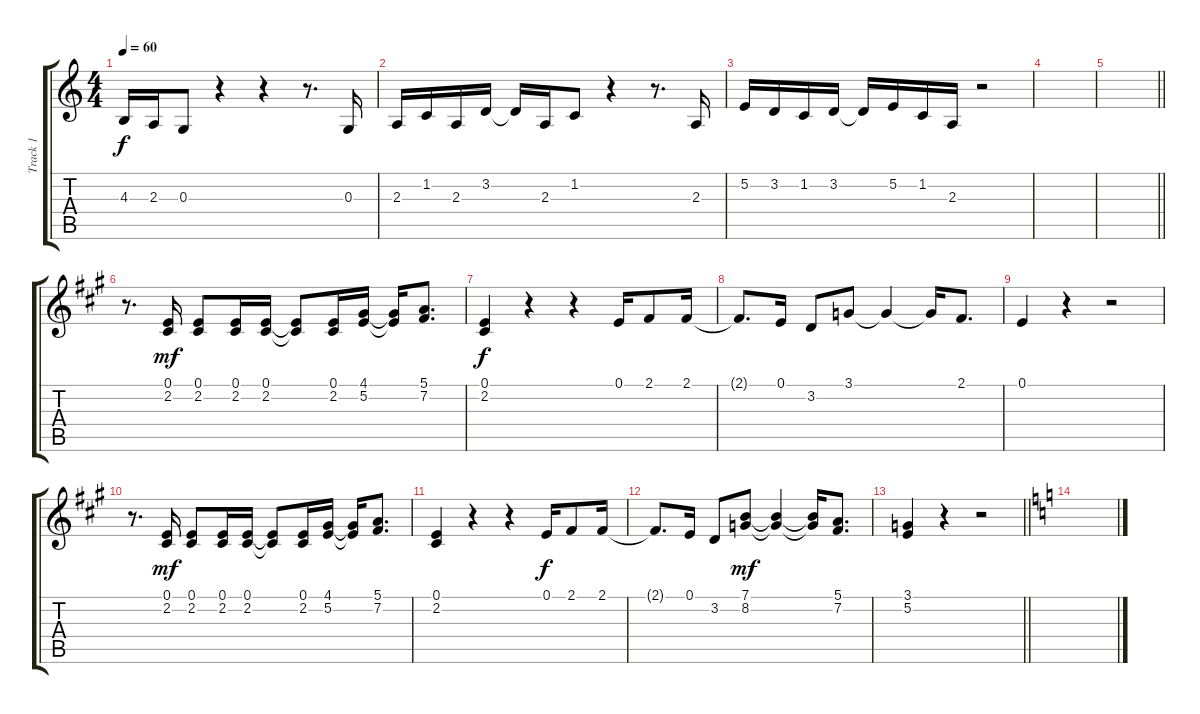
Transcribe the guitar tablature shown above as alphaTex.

\track ("Track 1" "Track 1") {instrument tenorsax}
\staff {score tabs}
\tuning (E4 B3 G3 D3 A2 E2) {hide}
\ts (4 4)
\tempo 60
\clef g2
\ks c
4.3.16{dy f} 2.3.16 0.3.8 r.4 r.4 r.8{d} 0.3.16 |
2.3.16 1.2.16 2.3.16 3.2.16 3.2{t}.16 2.3.16 1.2.8 r.4 r.8{d} 2.3.16 |
5.2.16 3.2.16 1.2.16 3.2.16 3.2{t}.16 5.2.16 1.2.16 2.3.16 r.2 |
|
\barLineRight lightlight
|
\ks a
r.8{d} (0.1 2.2).16{dy mf} (0.1 2.2).8 (0.1 2.2).16 (0.1 2.2).16 (0.1{t} 2.2{t}).8 (0.1 2.2).16 (4.1 5.2).16 (4.1{t} 5.2{t}).16 (5.1 7.2).8{d} |
(0.1 2.2).4{dy f} r.4 r.4 0.1.16 2.1.8 2.1.16 |
2.1{t}.8{d} 0.1.16 3.2.8 3.1.8 3.1{t}.4 3.1{t}.16 2.1.8{d} |
0.1.4 r.4 r.2 |
r.8{d} (0.1 2.2).16{dy mf} (0.1 2.2).8 (0.1 2.2).16 (0.1 2.2).16 (0.1{t} 2.2{t}).8 (0.1 2.2).16 (4.1 5.2).16 (4.1{t} 5.2{t}).16 (5.1 7.2).8{d} |
(0.1 2.2).4 r.4 r.4 0.1.16{dy f} 2.1.8 2.1.16 |
2.1{t}.8{d} 0.1.16 3.2.8 (7.1 8.2).8{dy mf} (7.1{t} 8.2{t}).4 (7.1{t} 8.2{t}).16 (5.1 7.2).8{d} |
\barLineRight lightlight
(3.1 5.2).4 r.4 r.2 |
\ks c
